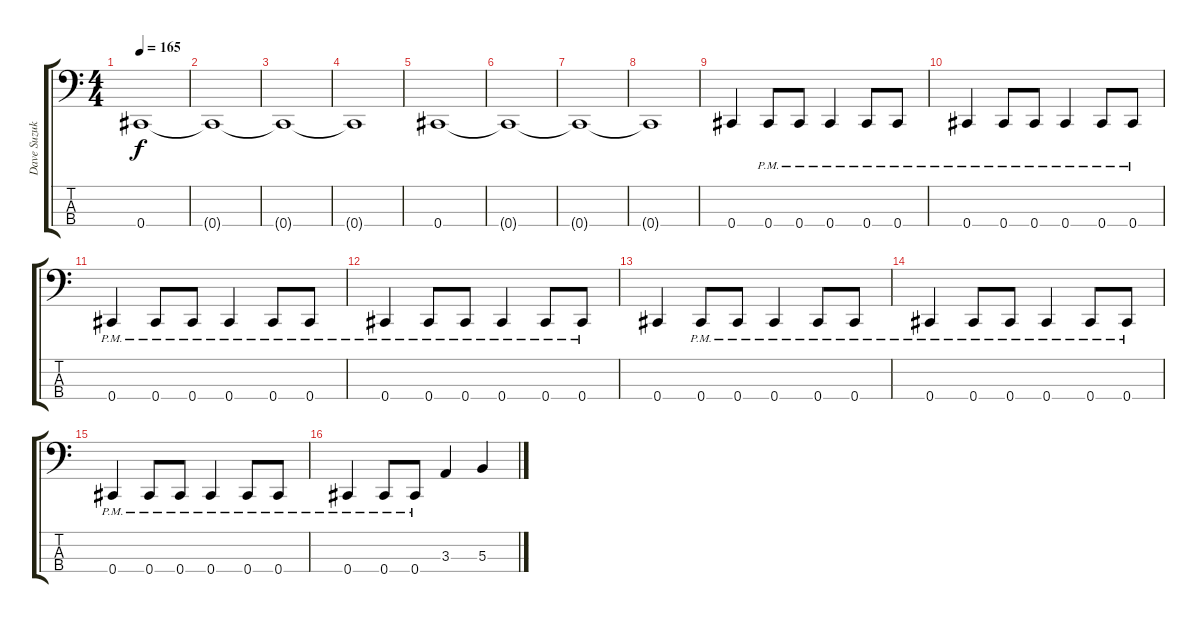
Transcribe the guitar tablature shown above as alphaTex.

\track ("Dave Suzuki - Bass" "Dave Suzuk") {instrument electricbassfinger}
\staff {score tabs}
\tuning (E2 B1 Gb1 Db1) {hide}
\ts (4 4)
\tempo 165
\clef f4
\ks c
0.4.1{dy f} |
0.4{t}.1 |
0.4{t}.1 |
0.4{t}.1 |
0.4.1 |
0.4{t}.1 |
0.4{t}.1 |
0.4{t}.1 |
0.4.4 0.4{pm}.8 0.4{pm}.8 0.4{pm}.4 0.4{pm}.8 0.4{pm}.8 |
0.4{pm}.4 0.4{pm}.8 0.4{pm}.8 0.4{pm}.4 0.4{pm}.8 0.4{pm}.8 |
0.4{pm}.4 0.4{pm}.8 0.4{pm}.8 0.4{pm}.4 0.4{pm}.8 0.4{pm}.8 |
0.4{pm}.4 0.4{pm}.8 0.4{pm}.8 0.4{pm}.4 0.4{pm}.8 0.4{pm}.8 |
0.4.4 0.4{pm}.8 0.4{pm}.8 0.4{pm}.4 0.4{pm}.8 0.4{pm}.8 |
0.4{pm}.4 0.4{pm}.8 0.4{pm}.8 0.4{pm}.4 0.4{pm}.8 0.4{pm}.8 |
0.4{pm}.4 0.4{pm}.8 0.4{pm}.8 0.4{pm}.4 0.4{pm}.8 0.4{pm}.8 |
0.4{pm}.4 0.4{pm}.8 0.4{pm}.8 3.3.4 5.3.4
